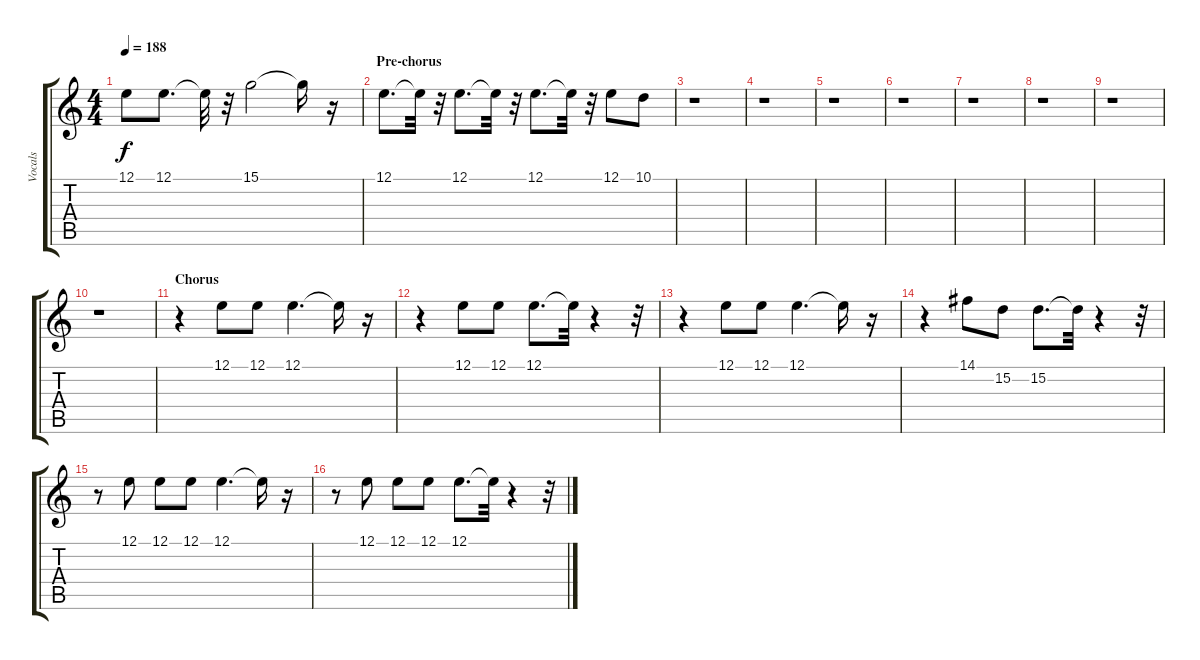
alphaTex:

\track ("Vocals" "Vocals") {instrument lead6voice}
\staff {score tabs}
\tuning (E4 B3 G3 D3 A2 E2) {hide}
\ts (4 4)
\tempo 188
\clef g2
\ks c
12.1.8{dy f} 12.1.8{d} 12.1{t}.32 r.32 15.1.2 15.1{t}.16 r.16 |
\section ("" "Pre-chorus")
12.1.8{d} 12.1{t}.32 r.32 12.1.8{d} 12.1{t}.32 r.32 12.1.8{d} 12.1{t}.32 r.32 12.1.8 10.1.8 |
r.1 |
r.1 |
r.1 |
r.1 |
r.1 |
r.1 |
r.1 |
r.1 |
\section ("" "Chorus")
r.4 12.1.8 12.1.8 12.1.4{d} 12.1{t}.16 r.16 |
r.4 12.1.8 12.1.8 12.1.8{d} 12.1{t}.32 r.4 r.32 |
r.4 12.1.8 12.1.8 12.1.4{d} 12.1{t}.16 r.16 |
r.4 14.1.8 15.2.8 15.2.8{d} 15.2{t}.32 r.4 r.32 |
r.8 12.1.8 12.1.8 12.1.8 12.1.4{d} 12.1{t}.16 r.16 |
r.8 12.1.8 12.1.8 12.1.8 12.1.8{d} 12.1{t}.32 r.4 r.32
